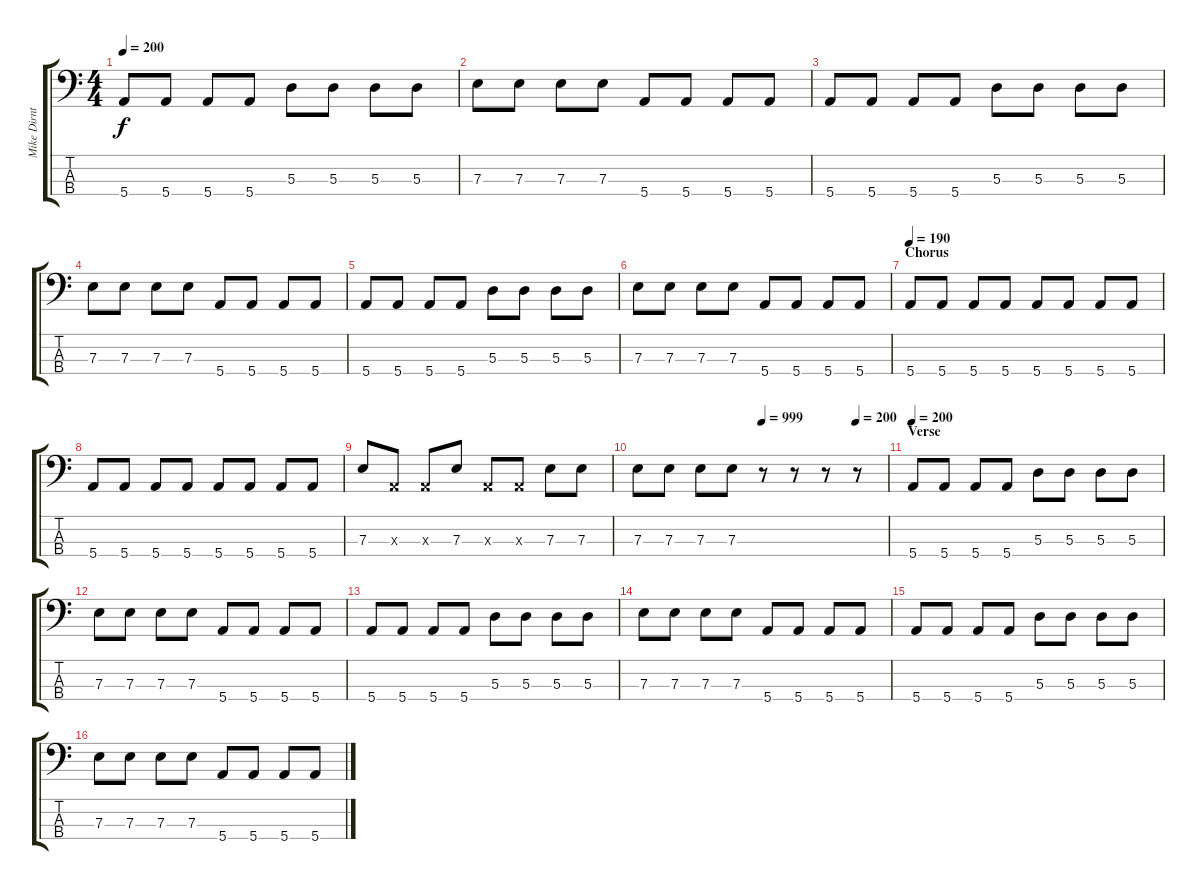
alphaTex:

\track ("Mike Dirnt (Bass)" "Mike Dirnt") {instrument electricbasspick}
\staff {score tabs}
\tuning (G2 D2 A1 E1) {hide}
\ts (4 4)
\tempo 200
\clef f4
\ks c
5.4.8{dy f} 5.4.8 5.4.8 5.4.8 5.3.8 5.3.8 5.3.8 5.3.8 |
7.3.8 7.3.8 7.3.8 7.3.8 5.4.8 5.4.8 5.4.8 5.4.8 |
5.4.8 5.4.8 5.4.8 5.4.8 5.3.8 5.3.8 5.3.8 5.3.8 |
7.3.8 7.3.8 7.3.8 7.3.8 5.4.8 5.4.8 5.4.8 5.4.8 |
5.4.8 5.4.8 5.4.8 5.4.8 5.3.8 5.3.8 5.3.8 5.3.8 |
7.3.8 7.3.8 7.3.8 7.3.8 5.4.8 5.4.8 5.4.8 5.4.8 |
\section ("" "Chorus")
\tempo 190
5.4.8 5.4.8 5.4.8 5.4.8 5.4.8 5.4.8 5.4.8 5.4.8 |
5.4.8 5.4.8 5.4.8 5.4.8 5.4.8 5.4.8 5.4.8 5.4.8 |
7.3.8 0.3{x}.8 0.3{x}.8 7.3.8 0.3{x}.8 0.3{x}.8 7.3.8 7.3.8 |
\tempo (200 0.875)
\tempo (999 0.5)
7.3.8 7.3.8 7.3.8 7.3.8 r.8 r.8 r.8 r.8 |
\section ("" "Verse")
\tempo 200
5.4.8 5.4.8 5.4.8 5.4.8 5.3.8 5.3.8 5.3.8 5.3.8 |
7.3.8 7.3.8 7.3.8 7.3.8 5.4.8 5.4.8 5.4.8 5.4.8 |
5.4.8 5.4.8 5.4.8 5.4.8 5.3.8 5.3.8 5.3.8 5.3.8 |
7.3.8 7.3.8 7.3.8 7.3.8 5.4.8 5.4.8 5.4.8 5.4.8 |
5.4.8 5.4.8 5.4.8 5.4.8 5.3.8 5.3.8 5.3.8 5.3.8 |
7.3.8 7.3.8 7.3.8 7.3.8 5.4.8 5.4.8 5.4.8 5.4.8
